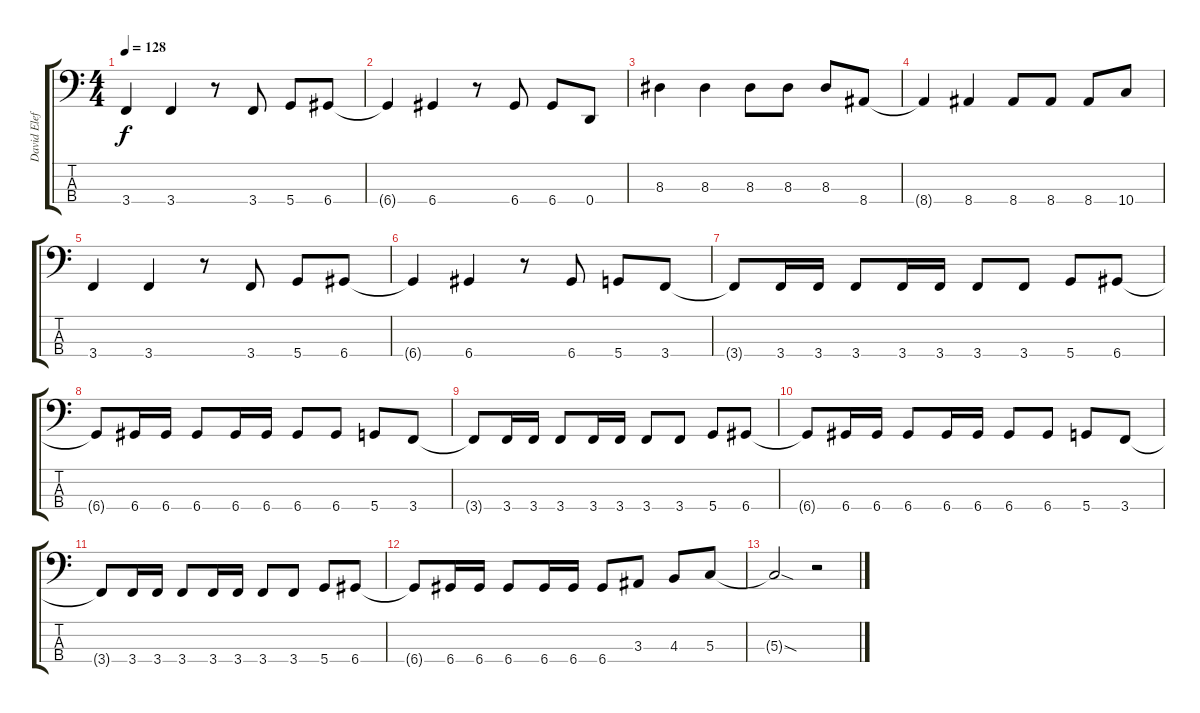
\track ("David Eleffson" "David Elef") {instrument electricbasspick}
\staff {score tabs}
\tuning (F2 C2 G1 D1) {hide}
\ts (4 4)
\tempo 128
\clef f4
\ks c
3.4.4{dy f} 3.4.4 r.8 3.4.8 5.4.8 6.4.8 |
6.4{t}.4 6.4.4 r.8 6.4.8 6.4.8 0.4.8 |
8.3.4 8.3.4 8.3.8 8.3.8 8.3.8 8.4.8 |
8.4{t}.4 8.4.4 8.4.8 8.4.8 8.4.8 10.4.8 |
3.4.4 3.4.4 r.8 3.4.8 5.4.8 6.4.8 |
6.4{t}.4 6.4.4 r.8 6.4.8 5.4.8 3.4.8 |
3.4{t}.8 3.4.16 3.4.16 3.4.8 3.4.16 3.4.16 3.4.8 3.4.8 5.4.8 6.4.8 |
6.4{t}.8 6.4.16 6.4.16 6.4.8 6.4.16 6.4.16 6.4.8 6.4.8 5.4.8 3.4.8 |
3.4{t}.8 3.4.16 3.4.16 3.4.8 3.4.16 3.4.16 3.4.8 3.4.8 5.4.8 6.4.8 |
6.4{t}.8 6.4.16 6.4.16 6.4.8 6.4.16 6.4.16 6.4.8 6.4.8 5.4.8 3.4.8 |
3.4{t}.8 3.4.16 3.4.16 3.4.8 3.4.16 3.4.16 3.4.8 3.4.8 5.4.8 6.4.8 |
6.4{t}.8 6.4.16 6.4.16 6.4.8 6.4.16 6.4.16 6.4.8 3.3.8 4.3.8 5.3.8 |
5.3{sod t}.2 r.2
